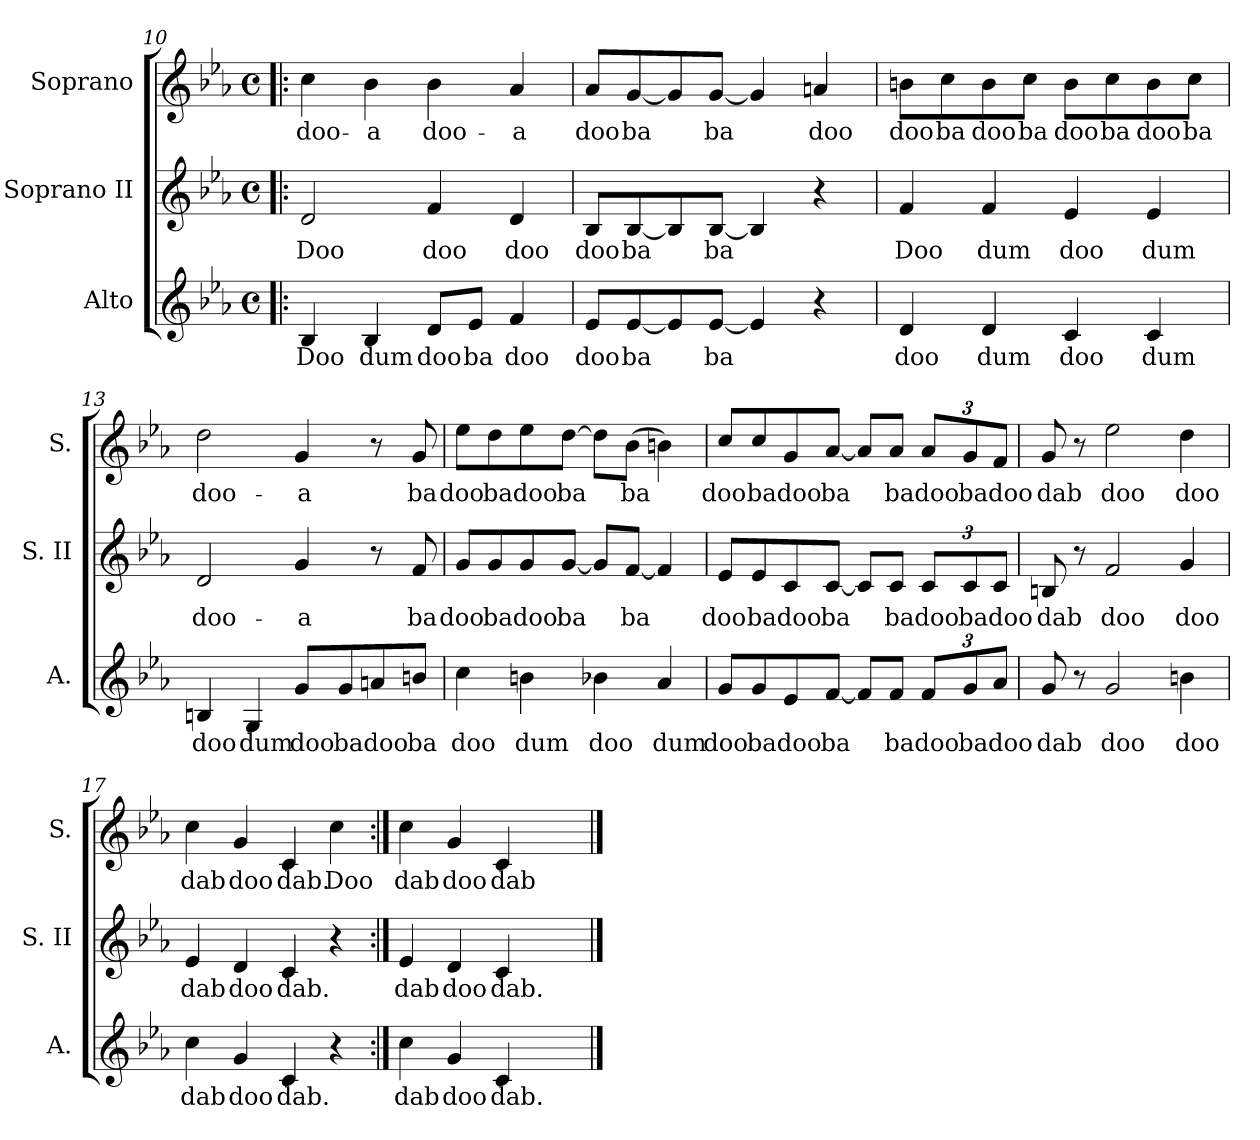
**kern	**text	**kern	**text	**kern	**text
*part3	*part3	*part2	*part2	*part1	*part1
*staff3	*staff3	*staff2	*staff2	*staff1	*staff1
*I"Alto	*	*I"Soprano II	*	*I"Soprano	*
*I'A.	*	*I'S. II	*	*I'S.	*
*clefG2	*	*clefG2	*	*clefG2	*
*k[b-e-a-]	*	*k[b-e-a-]	*	*k[b-e-a-]	*
*M4/4	*	*M4/4	*	*M4/4	*
*met(c)	*	*met(c)	*	*met(c)	*
=10!|:	=10!|:	=10!|:	=10!|:	=10!|:	=10!|:
!	!LO:LY:b	!	!LO:LY:b	!	!LO:LY:b
4B-/	Doo	2d/	Doo	4cc\	doo-
!	!LO:LY:b	!	!	!	!LO:LY:b
4B-/	dum	.	.	4b-\	-a
!	!LO:LY:b	!	!LO:LY:b	!	!LO:LY:b
8d/L	doo	4f/	doo	4b-\	doo-
!	!LO:LY:b	!	!	!	!
8e-/J	ba	.	.	.	.
!	!LO:LY:b	!	!LO:LY:b	!	!LO:LY:b
4f/	doo	4d/	doo	4a-/	-a
=11	=11	=11	=11	=11	=11
!	!LO:LY:b	!	!LO:LY:b	!	!LO:LY:b
8e-/L	doo	8B-/L	doo	8a-/L	doo
!	!LO:LY:b	!	!LO:LY:b	!	!LO:LY:b
[8e-/	ba	[8B-/	ba	[8g/	ba
8e-/]	.	8B-/]	.	8g/]	.
!	!LO:LY:b	!	!LO:LY:b	!	!LO:LY:b
[8e-/J	ba	[8B-/J	ba	[8g/J	ba
4e-/]	.	4B-/]	.	4g/]	.
!	!	!	!	!	!LO:LY:b
4r	.	4r	.	4an/	doo
=12	=12	=12	=12	=12	=12
!	!LO:LY:b	!	!LO:LY:b	!	!LO:LY:b
4d/	doo	4f/	Doo	8bn\L	doo
!	!	!	!	!	!LO:LY:b
.	.	.	.	8cc\	ba
!	!LO:LY:b	!	!LO:LY:b	!	!LO:LY:b
4d/	dum	4f/	dum	8b\	doo
!	!	!	!	!	!LO:LY:b
.	.	.	.	8cc\J	ba
!	!LO:LY:b	!	!LO:LY:b	!	!LO:LY:b
4c/	doo	4e-/	doo	8b\L	doo
!	!	!	!	!	!LO:LY:b
.	.	.	.	8cc\	ba
!	!LO:LY:b	!	!LO:LY:b	!	!LO:LY:b
4c/	dum	4e-/	dum	8b\	doo
!	!	!	!	!	!LO:LY:b
.	.	.	.	8cc\J	ba
!!LO:LB:g=z
=13	=13	=13	=13	=13	=13
!	!LO:LY:b	!	!LO:LY:b	!	!LO:LY:b
4Bn/	doo	2d/	doo-	2dd\	doo-
!	!LO:LY:b	!	!	!	!
4G/	dum	.	.	.	.
!	!LO:LY:b	!	!LO:LY:b	!	!LO:LY:b
8g/L	doo	4g/	-a	4g/	-a
!	!LO:LY:b	!	!	!	!
8g/	ba	.	.	.	.
!	!LO:LY:b	!	!	!	!
8an/	doo	8r	.	8r	.
!	!LO:LY:b	!	!LO:LY:b	!	!LO:LY:b
8bn/J	ba	8f/	ba	8g/	ba
=14	=14	=14	=14	=14	=14
!	!LO:LY:b	!	!LO:LY:b	!	!LO:LY:b
4cc\	doo	8g/L	doo	8ee-\L	doo
!	!	!	!LO:LY:b	!	!LO:LY:b
.	.	8g/	ba	8dd\	ba
!	!LO:LY:b	!	!LO:LY:b	!	!LO:LY:b
4bn\	dum	8g/	doo	8ee-\	doo
!	!	!	!LO:LY:b	!	!LO:LY:b
.	.	[8g/J	ba	[8dd\J	ba
!	!LO:LY:b	!	!	!	!
4b-X\	doo	8g/L]	.	8dd\L]	.
!	!	!	!LO:LY:b	!	!LO:LY:b
.	.	[8f/J	ba	(>8b-\J	ba
!	!LO:LY:b	!	!	!	!
4a-/	dum	4f/]	.	4bn\)	.
=15	=15	=15	=15	=15	=15
!	!LO:LY:b	!	!LO:LY:b	!	!LO:LY:b
8g/L	doo	8e-/L	doo	8cc/L	doo
!	!LO:LY:b	!	!LO:LY:b	!	!LO:LY:b
8g/	ba	8e-/	ba	8cc/	ba
!	!LO:LY:b	!	!LO:LY:b	!	!LO:LY:b
8e-/	doo	8c/	doo	8g/	doo
!	!LO:LY:b	!	!LO:LY:b	!	!LO:LY:b
[8f/J	ba	[8c/J	ba	[8a-/J	ba
8f/L]	.	8c/L]	.	8a-/L]	.
!	!LO:LY:b	!	!LO:LY:b	!	!LO:LY:b
8f/J	ba	8c/J	ba	8a-/J	ba
*Xbrackettup	*	*	*	*	*
!	!LO:LY:b	!	!	!	!
*	*	*Xbrackettup	*	*	*
!	!	!	!LO:LY:b	!	!
*	*	*	*	*Xbrackettup	*
!	!	!	!	!	!LO:LY:b
12f/L	doo	12c/L	doo	12a-/L	doo
!	!LO:LY:b	!	!LO:LY:b	!	!LO:LY:b
12g/	ba	12c/	ba	12g/	ba
!	!LO:LY:b	!	!LO:LY:b	!	!LO:LY:b
12a-/J	doo	12c/J	doo	12f/J	doo
=16	=16	=16	=16	=16	=16
!	!LO:LY:b	!	!LO:LY:b	!	!LO:LY:b
8g/	dab	8Bn/	dab	8g/	dab
8r	.	8r	.	8r	.
!	!LO:LY:b	!	!LO:LY:b	!	!LO:LY:b
2g/	doo	2f/	doo	2ee-\	doo
!	!LO:LY:b	!	!LO:LY:b	!	!LO:LY:b
4bn\	doo	4g/	doo	4dd\	doo
!!LO:LB:g=z
=17	=17	=17	=17	=17	=17
!	!LO:LY:b	!	!LO:LY:b	!	!LO:LY:b
4cc\	dab	4e-/	dab	4cc\	dab
!	!LO:LY:b	!	!LO:LY:b	!	!LO:LY:b
4g/	doo	4d/	doo	4g/	doo
!	!LO:LY:b	!	!LO:LY:b	!	!LO:LY:b
4c/	dab.	4c/	dab.	4c/	dab.
!	!	!	!	!	!LO:LY:b
4r	.	4r	.	4cc\	Doo
=18:|!	=18:|!	=18:|!	=18:|!	=18:|!	=18:|!
!	!LO:LY:b	!	!LO:LY:b	!	!LO:LY:b
4cc\	dab	4e-/	dab	4cc\	dab
!	!LO:LY:b	!	!LO:LY:b	!	!LO:LY:b
4g/	doo	4d/	doo	4g/	doo
!	!LO:LY:b	!	!LO:LY:b	!	!LO:LY:b
4c/	dab.	4c/	dab.	4c/	dab
4ryy	.	4ryy	.	4ryy	.
==	==	==	==	==	==
*-	*-	*-	*-	*-	*-
